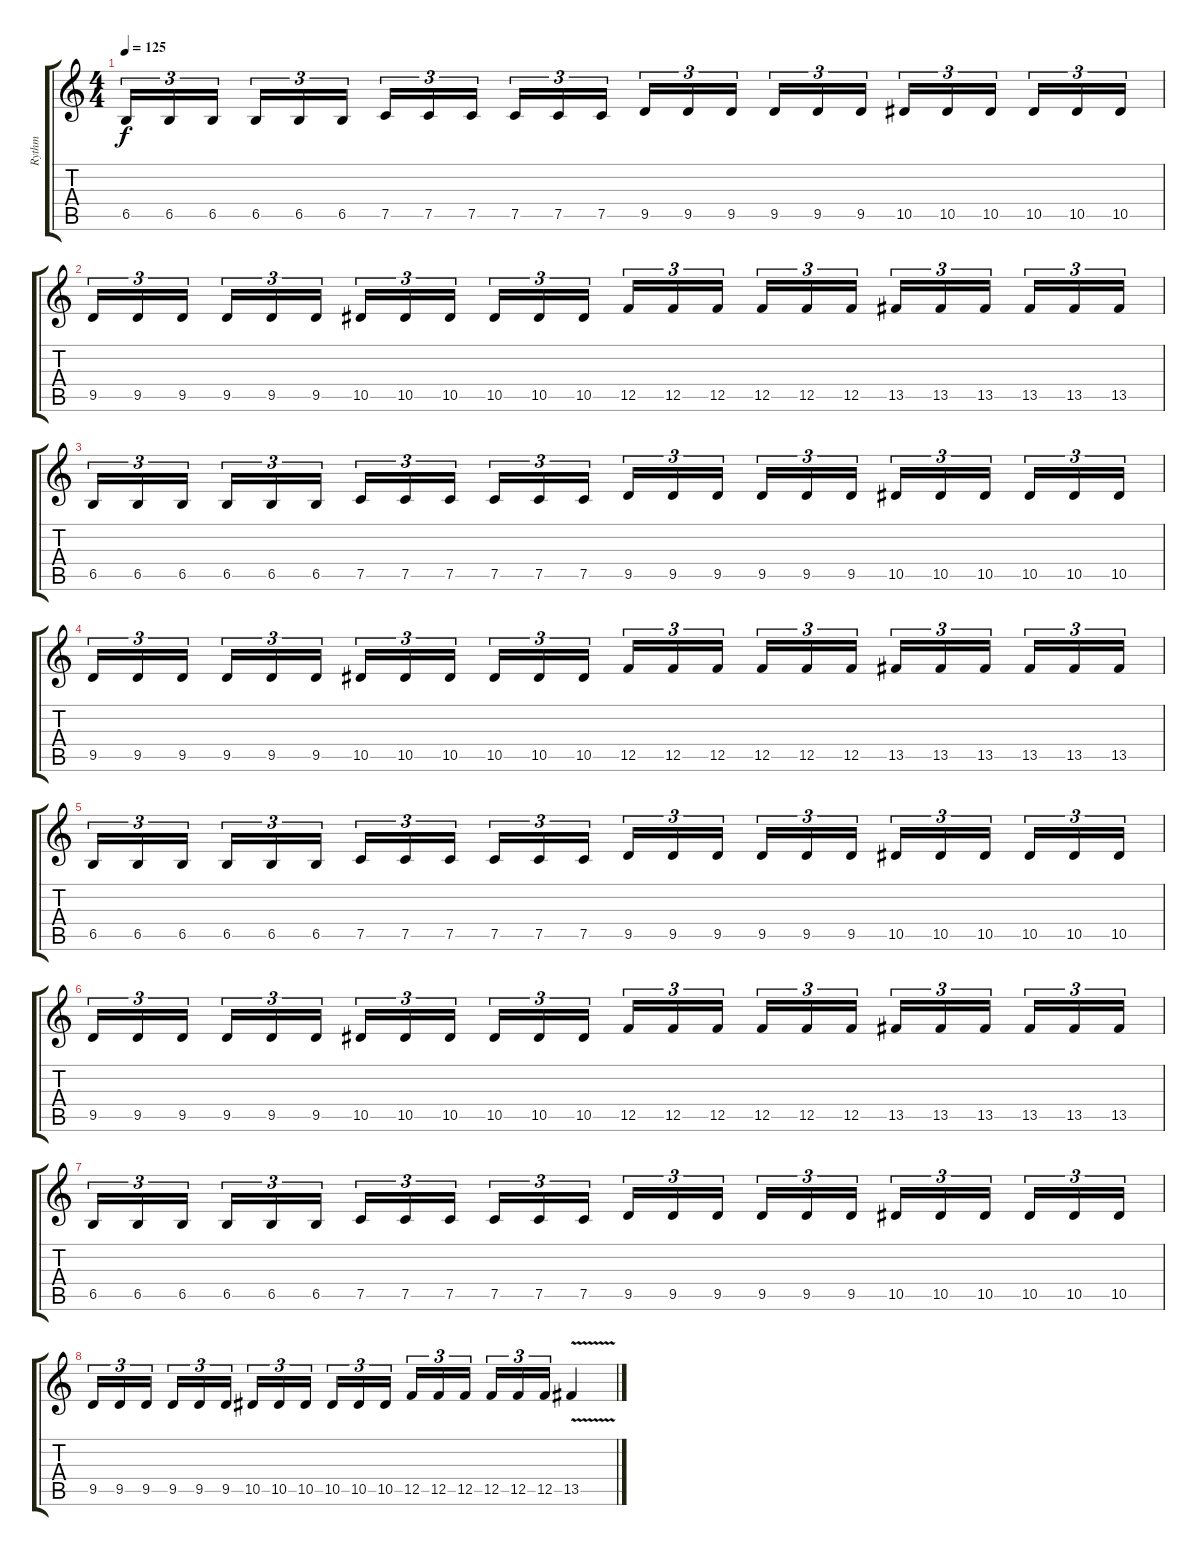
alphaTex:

\track ("Rythm" "Rythm") {instrument overdrivenguitar}
\staff {score tabs}
\tuning (C4 G3 Eb3 Bb2 F2 C2) {hide}
\ts (4 4)
\tempo 125
\clef g2
\ks c
6.5.16{tu (3 2) dy f} 6.5.16{tu (3 2)} 6.5.16{tu (3 2) beam splitsecondary} 6.5.16{tu (3 2)} 6.5.16{tu (3 2)} 6.5.16{tu (3 2)} 7.5.16{tu (3 2)} 7.5.16{tu (3 2)} 7.5.16{tu (3 2) beam splitsecondary} 7.5.16{tu (3 2)} 7.5.16{tu (3 2)} 7.5.16{tu (3 2)} 9.5.16{tu (3 2)} 9.5.16{tu (3 2)} 9.5.16{tu (3 2) beam splitsecondary} 9.5.16{tu (3 2)} 9.5.16{tu (3 2)} 9.5.16{tu (3 2)} 10.5.16{tu (3 2)} 10.5.16{tu (3 2)} 10.5.16{tu (3 2) beam splitsecondary} 10.5.16{tu (3 2)} 10.5.16{tu (3 2)} 10.5.16{tu (3 2)} |
9.5.16{tu (3 2)} 9.5.16{tu (3 2)} 9.5.16{tu (3 2) beam splitsecondary} 9.5.16{tu (3 2)} 9.5.16{tu (3 2)} 9.5.16{tu (3 2)} 10.5.16{tu (3 2)} 10.5.16{tu (3 2)} 10.5.16{tu (3 2) beam splitsecondary} 10.5.16{tu (3 2)} 10.5.16{tu (3 2)} 10.5.16{tu (3 2)} 12.5.16{tu (3 2)} 12.5.16{tu (3 2)} 12.5.16{tu (3 2) beam splitsecondary} 12.5.16{tu (3 2)} 12.5.16{tu (3 2)} 12.5.16{tu (3 2)} 13.5.16{tu (3 2)} 13.5.16{tu (3 2)} 13.5.16{tu (3 2) beam splitsecondary} 13.5.16{tu (3 2)} 13.5.16{tu (3 2)} 13.5.16{tu (3 2)} |
6.5.16{tu (3 2)} 6.5.16{tu (3 2)} 6.5.16{tu (3 2) beam splitsecondary} 6.5.16{tu (3 2)} 6.5.16{tu (3 2)} 6.5.16{tu (3 2)} 7.5.16{tu (3 2)} 7.5.16{tu (3 2)} 7.5.16{tu (3 2) beam splitsecondary} 7.5.16{tu (3 2)} 7.5.16{tu (3 2)} 7.5.16{tu (3 2)} 9.5.16{tu (3 2)} 9.5.16{tu (3 2)} 9.5.16{tu (3 2) beam splitsecondary} 9.5.16{tu (3 2)} 9.5.16{tu (3 2)} 9.5.16{tu (3 2)} 10.5.16{tu (3 2)} 10.5.16{tu (3 2)} 10.5.16{tu (3 2) beam splitsecondary} 10.5.16{tu (3 2)} 10.5.16{tu (3 2)} 10.5.16{tu (3 2)} |
9.5.16{tu (3 2)} 9.5.16{tu (3 2)} 9.5.16{tu (3 2) beam splitsecondary} 9.5.16{tu (3 2)} 9.5.16{tu (3 2)} 9.5.16{tu (3 2)} 10.5.16{tu (3 2)} 10.5.16{tu (3 2)} 10.5.16{tu (3 2) beam splitsecondary} 10.5.16{tu (3 2)} 10.5.16{tu (3 2)} 10.5.16{tu (3 2)} 12.5.16{tu (3 2)} 12.5.16{tu (3 2)} 12.5.16{tu (3 2) beam splitsecondary} 12.5.16{tu (3 2)} 12.5.16{tu (3 2)} 12.5.16{tu (3 2)} 13.5.16{tu (3 2)} 13.5.16{tu (3 2)} 13.5.16{tu (3 2) beam splitsecondary} 13.5.16{tu (3 2)} 13.5.16{tu (3 2)} 13.5.16{tu (3 2)} |
6.5.16{tu (3 2)} 6.5.16{tu (3 2)} 6.5.16{tu (3 2) beam splitsecondary} 6.5.16{tu (3 2)} 6.5.16{tu (3 2)} 6.5.16{tu (3 2)} 7.5.16{tu (3 2)} 7.5.16{tu (3 2)} 7.5.16{tu (3 2) beam splitsecondary} 7.5.16{tu (3 2)} 7.5.16{tu (3 2)} 7.5.16{tu (3 2)} 9.5.16{tu (3 2)} 9.5.16{tu (3 2)} 9.5.16{tu (3 2) beam splitsecondary} 9.5.16{tu (3 2)} 9.5.16{tu (3 2)} 9.5.16{tu (3 2)} 10.5.16{tu (3 2)} 10.5.16{tu (3 2)} 10.5.16{tu (3 2) beam splitsecondary} 10.5.16{tu (3 2)} 10.5.16{tu (3 2)} 10.5.16{tu (3 2)} |
9.5.16{tu (3 2)} 9.5.16{tu (3 2)} 9.5.16{tu (3 2) beam splitsecondary} 9.5.16{tu (3 2)} 9.5.16{tu (3 2)} 9.5.16{tu (3 2)} 10.5.16{tu (3 2)} 10.5.16{tu (3 2)} 10.5.16{tu (3 2) beam splitsecondary} 10.5.16{tu (3 2)} 10.5.16{tu (3 2)} 10.5.16{tu (3 2)} 12.5.16{tu (3 2)} 12.5.16{tu (3 2)} 12.5.16{tu (3 2) beam splitsecondary} 12.5.16{tu (3 2)} 12.5.16{tu (3 2)} 12.5.16{tu (3 2)} 13.5.16{tu (3 2)} 13.5.16{tu (3 2)} 13.5.16{tu (3 2) beam splitsecondary} 13.5.16{tu (3 2)} 13.5.16{tu (3 2)} 13.5.16{tu (3 2)} |
6.5.16{tu (3 2)} 6.5.16{tu (3 2)} 6.5.16{tu (3 2) beam splitsecondary} 6.5.16{tu (3 2)} 6.5.16{tu (3 2)} 6.5.16{tu (3 2)} 7.5.16{tu (3 2)} 7.5.16{tu (3 2)} 7.5.16{tu (3 2) beam splitsecondary} 7.5.16{tu (3 2)} 7.5.16{tu (3 2)} 7.5.16{tu (3 2)} 9.5.16{tu (3 2)} 9.5.16{tu (3 2)} 9.5.16{tu (3 2) beam splitsecondary} 9.5.16{tu (3 2)} 9.5.16{tu (3 2)} 9.5.16{tu (3 2)} 10.5.16{tu (3 2)} 10.5.16{tu (3 2)} 10.5.16{tu (3 2) beam splitsecondary} 10.5.16{tu (3 2)} 10.5.16{tu (3 2)} 10.5.16{tu (3 2)} |
9.5.16{tu (3 2)} 9.5.16{tu (3 2)} 9.5.16{tu (3 2) beam splitsecondary} 9.5.16{tu (3 2)} 9.5.16{tu (3 2)} 9.5.16{tu (3 2)} 10.5.16{tu (3 2)} 10.5.16{tu (3 2)} 10.5.16{tu (3 2) beam splitsecondary} 10.5.16{tu (3 2)} 10.5.16{tu (3 2)} 10.5.16{tu (3 2)} 12.5.16{tu (3 2)} 12.5.16{tu (3 2)} 12.5.16{tu (3 2) beam splitsecondary} 12.5.16{tu (3 2)} 12.5.16{tu (3 2)} 12.5.16{tu (3 2)} 13.5{v}.4
